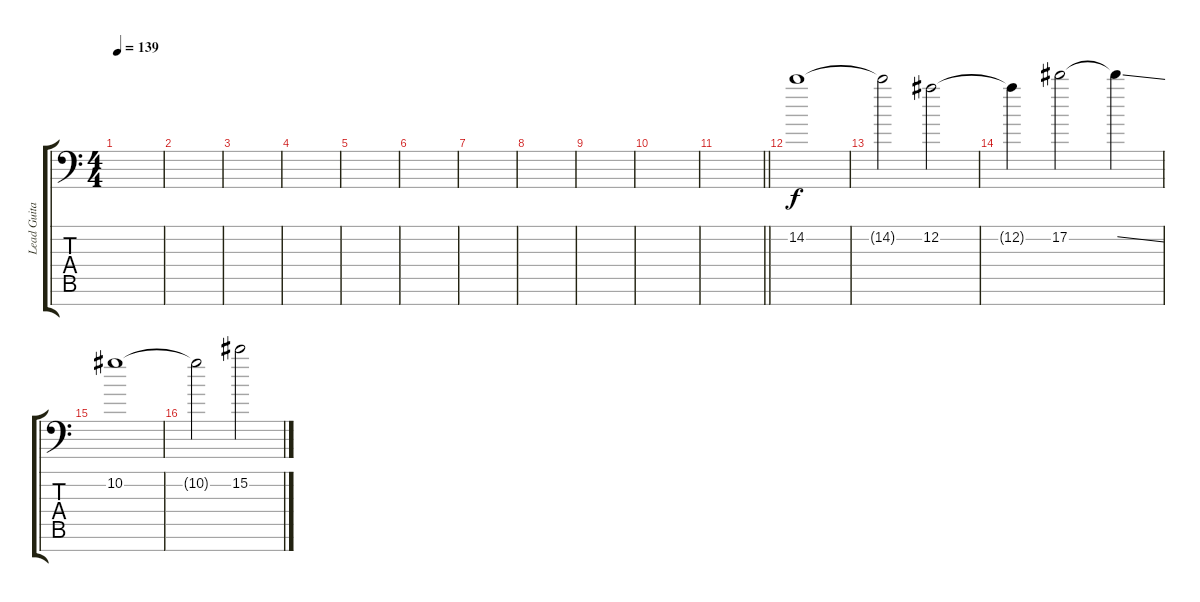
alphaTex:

\track ("Lead Guitar #2" "Lead Guita") {instrument electricguitarmuted}
\staff {score tabs}
\tuning (Eb4 Bb3 F3 Eb3 Bb2 F2 Bb1) {hide}
\ts (4 4)
\tempo 139
\clef f4
\ks c
|
|
|
|
|
|
|
|
|
|
\barLineRight lightlight
|
\section ("" "")
14.2.1{dy f instrument distortionguitar} |
14.2{t}.2 12.2.2 |
12.2{t}.4 17.2.2 17.2{ss t}.4 |
10.2.1 |
10.2{t}.2 15.2.2
